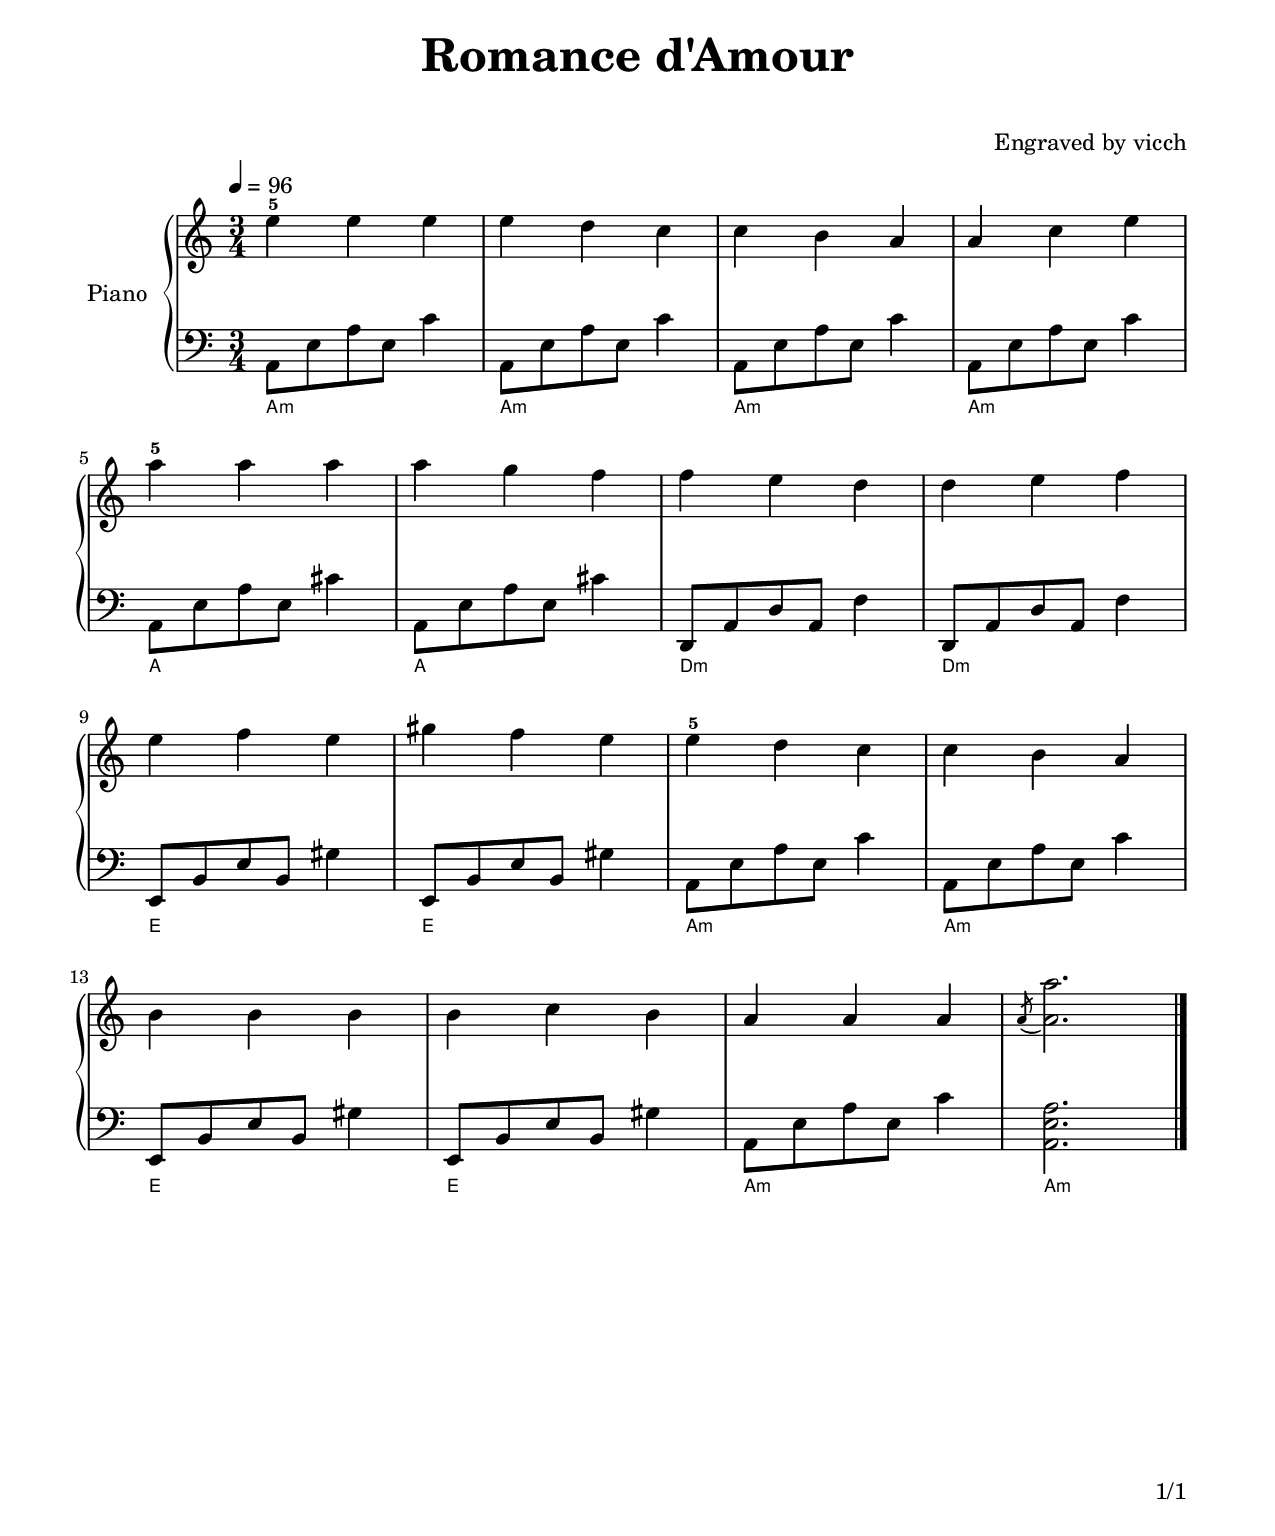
\version "2.24.3"

#(define title      "Romance d'Amour")
#(define title-font "")
#(define sequence   "EveryonePiano 1704")
#(define total-page 1)

\include "../base.ly"

\markup \vspace #1.5

"E15850" = { e,8 b,8 e8 b,8 gs4  }
"A15850" = { a,8 e8  a8 e8  cs'4 }

"D1585b0" = { d,8 a,8 d8 a,8 f4  }
"A1585b0" = { a,8 e8  a8 e8  c'4 }

\score {
  \new PianoStaff \with {
    instrumentName = "Piano"
  } <<
    \new Staff {
      \tempo 4 = 96
      \clef treble
      \key c \major
      \time 3/4
      
      e''4^5 e''4 e''4 | e''4  d''4 c''4 | c''4   b'4  a'4  | a'4  c''4 e''4 | \break
      a''4^5 a''4 a''4 | a''4  g''4 f''4 | f''4   e''4 d''4 | d''4 e''4 f''4 | \break
      e''4   f''4 e''4 | gs''4 f''4 e''4 | e''4^5 d''4 c''4 | c''4 b'4  a'4  | \break
      b'4    b'4  b'4  | b'4   c''4 b'4  | a'4    a'4  a'4  | \acciaccatura a'8 <a' a''>2. | \bar "|."
    }
    \new Staff {
      \clef bass
      \key c \major
      \time 3/4
      
      \magnifyMusic 1 {
        \"A1585b0" | \"A1585b0" | \"A1585b0" | \"A1585b0" |
        \"A15850"  | \"A15850"  | \"D1585b0" | \"D1585b0" |
        \"E15850"  | \"E15850"  | \"A1585b0" | \"A1585b0" |
        \"E15850"  | \"E15850"  | \"A1585b0" | <a, e a>2. |
      }
    }
    \chords {
      a2.:m | a2.:m | a2.:m | a2.:m |
      a2.   | a2.   | d2.:m | d2.:m |
      e2.   | e2.   | a2.:m | a2.:m |
      e2.   | e2.   | a2.:m | a2.:m |
    }
  >>
  \layout {}
  \midi {}
}